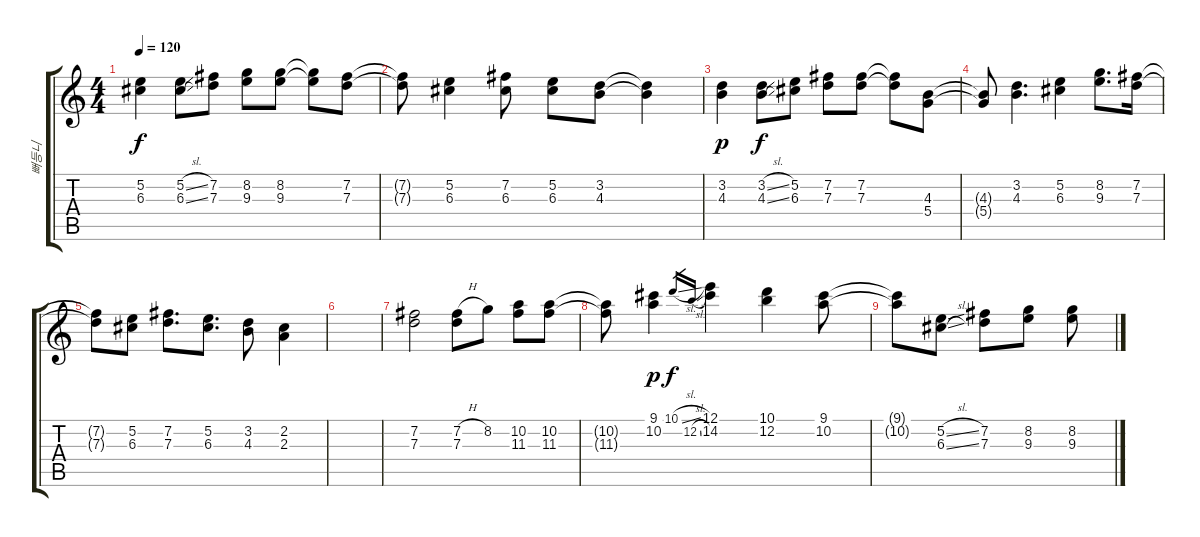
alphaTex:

\track ("뻐등니" "뻐등니") {instrument acousticguitarsteel}
\staff {score tabs}
\tuning (E4 B3 G3 D3 A2 E2) {hide}
\ts (4 4)
\tempo 120
\clef g2
\ks c
(5.2 6.3).4{dy f} (5.2{sl} 6.3{sl}).8 (7.2 7.3).8 (8.2 9.3).8 (8.2 9.3).8 (8.2{t} 9.3{t}).8 (7.2 7.3).8 |
(7.2{t} 7.3{t}).8 (5.2 6.3).4 (7.2 6.3).8 (5.2 6.3).8 (3.2 4.3).8 (3.2{t} 4.3{t}).4 |
(3.2 4.3).4{dy p} (3.2{sl} 4.3{sl}).8{dy f} (5.2 6.3).8 (7.2 7.3).8 (7.2 7.3).8 (7.2{t} 7.3{t}).8 (4.3 5.4).8 |
(4.3{t} 5.4{t}).8 (3.2 4.3).4{d} (5.2 6.3).4 (8.2 9.3).8{d} (7.2 7.3).16 |
(7.2{t} 7.3{t}).8 (5.2 6.3).8 (7.2 7.3).8{d} (5.2 6.3).8{d} (3.2 4.3).8 (2.2 2.3).4 |
|
(7.2 7.3).2 (7.2{h} 7.3).8 8.2.8 (10.2 11.3).8 (10.2 11.3).8 |
(10.2{t} 11.3{t}).8 (9.1 10.2).4{dy p} 10.1{sl}.16{gr dy f} 12.2{sl}.16{gr} (12.1 14.2).4 (10.1 12.2).4 (9.1 10.2).8 |
(9.1{t} 10.2{t}).8 (5.2{sl} 6.3{sl}).8 (7.2 7.3).8 (8.2 9.3).8 (8.2 9.3).8
